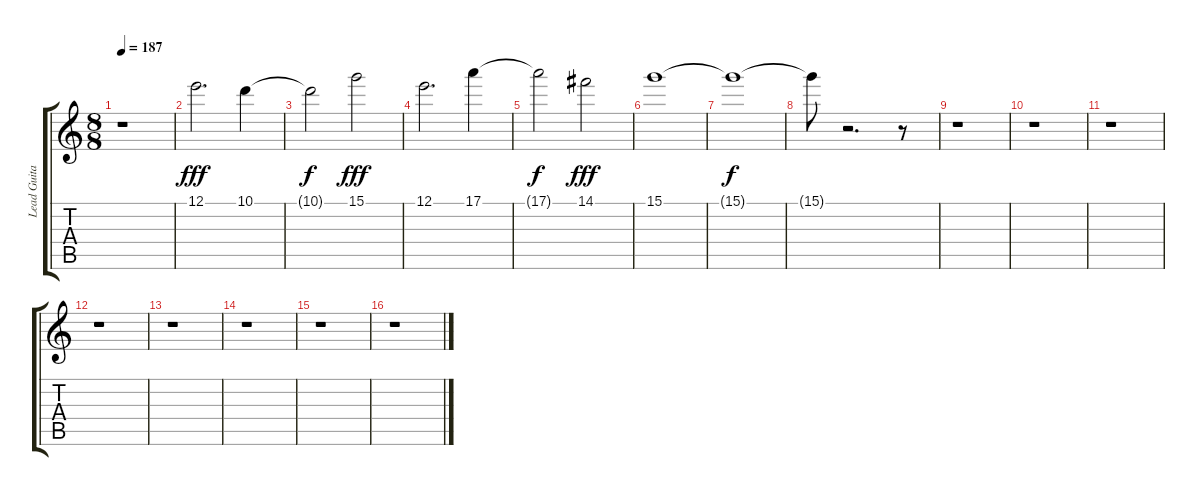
\track ("Lead Guitar" "Lead Guita") {instrument distortionguitar}
\staff {score tabs}
\tuning (E4 B3 G3 D3 A2 E2) {hide}
\ts (8 8)
\tempo 187
\clef g2
\ks c
r.1{dy f} |
12.1.2{d dy fff volume 11 balance 11} 10.1.4 |
10.1{t}.2{dy f} 15.1.2{dy fff} |
12.1.2{d} 17.1.4 |
17.1{t}.2{dy f} 14.1.2{dy fff} |
15.1.1 |
15.1{t}.1{dy f} |
15.1{t}.8 r.2{d} r.8 |
r.1 |
r.1 |
r.1 |
r.1 |
r.1 |
r.1 |
r.1 |
r.1
